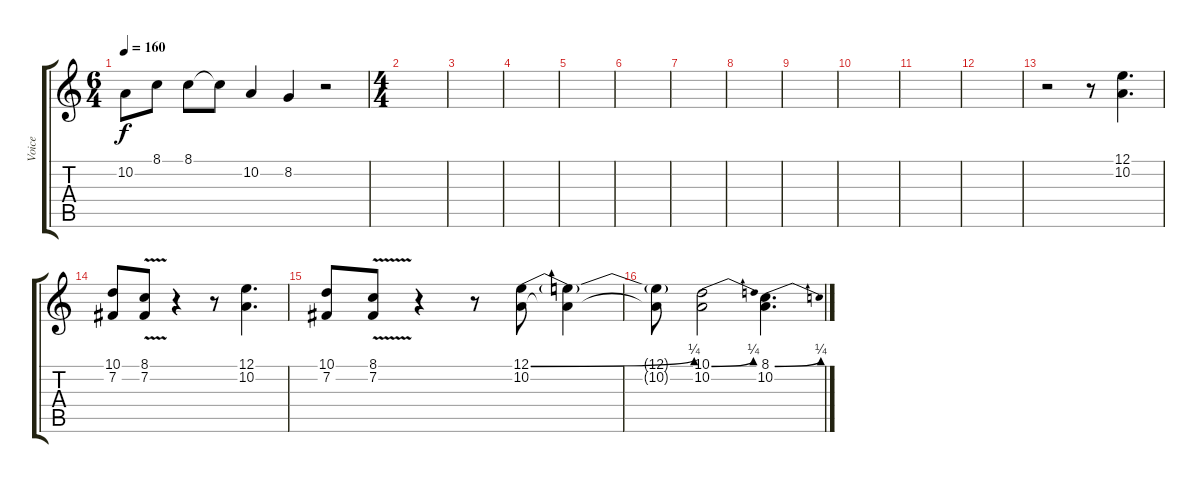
\track ("Voice" "Voice") {instrument clarinet}
\staff {score tabs}
\tuning (E4 B3 G3 D3 A2 E2) {hide}
\ts (6 4)
\tempo 160
\clef g2
\ks c
10.2{t}.8{dy f} 8.1.8 8.1.8 8.1{t}.8 10.2.4 8.2.4 r.2 |
\ts (4 4)
|
|
|
|
|
|
|
|
|
|
|
r.2 r.8 (12.1 10.2).4{d} |
(10.1 7.2).8 (8.1{v} 7.2{v}).8 r.4 r.8 (12.1 10.2).4{d} |
(10.1 7.2).8 (8.1{v} 7.2{v}).8 r.4 r.8 (12.1{be (bend 0 0 60 1)} 10.2).8 (12.1{t} 10.2{t}).4 |
(12.1{t} 10.2{t}).8 (10.1{be (bend 0 0 60 1)} 10.2).2 (8.1{be (bend 0 0 60 1)} 10.2).4{d}
